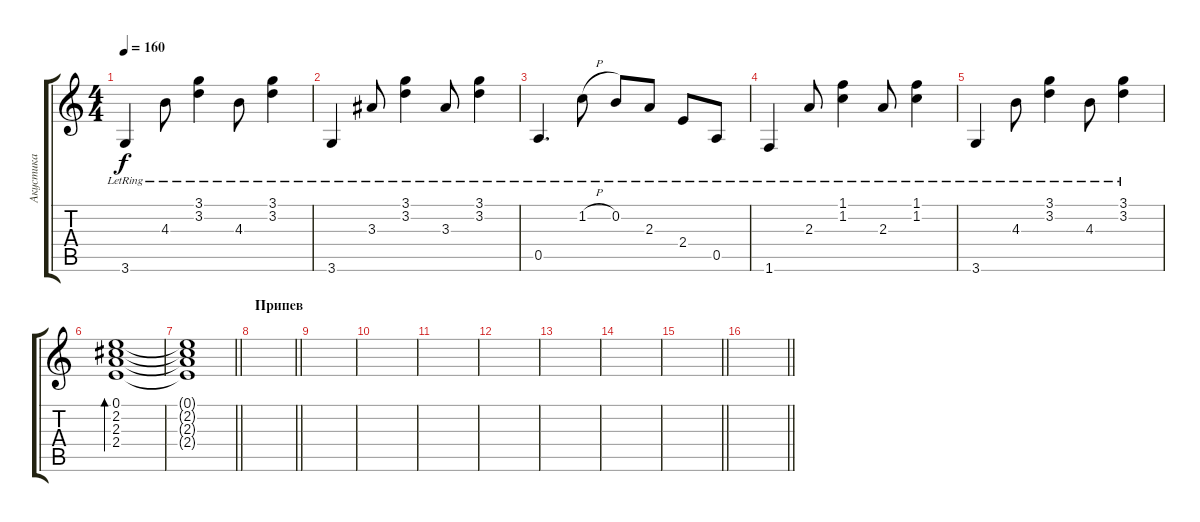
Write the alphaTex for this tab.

\track ("Акустика" "Акустика") {instrument electricguitarclean}
\staff {score tabs}
\tuning (E4 B3 G3 D3 A2 E2) {hide}
\ts (4 4)
\tempo 160
\clef g2
\ks c
3.6{lr}.4{dy f} 4.3{lr}.8 (3.1{lr} 3.2{lr}).4 4.3{lr}.8 (3.1{lr} 3.2{lr}).4 |
3.6{lr}.4 3.3{lr}.8 (3.1{lr} 3.2{lr}).4 3.3{lr}.8 (3.1{lr} 3.2{lr}).4 |
0.5{lr}.4{d} 1.2{h lr}.8 0.2{lr}.8 2.3{lr}.8 2.4{lr}.8 0.5{lr}.8 |
1.6{lr}.4 2.3{lr}.8 (1.1{lr} 1.2{lr}).4 2.3{lr}.8 (1.1{lr} 1.2{lr}).4 |
3.6{lr}.4 4.3{lr}.8 (3.1{lr} 3.2{lr}).4 4.3{lr}.8 (3.1{lr} 3.2{lr}).4 |
(0.1 2.2 2.3 2.4).1{bd 240} |
\barLineRight lightlight
(0.1{t} 2.2{t} 2.3{t} 2.4{t}).1 |
\section ("" "Припев")
\barLineRight lightlight
|
|
|
|
|
|
|
\barLineRight lightlight
|
\section ("" " ")
\barLineRight lightlight
